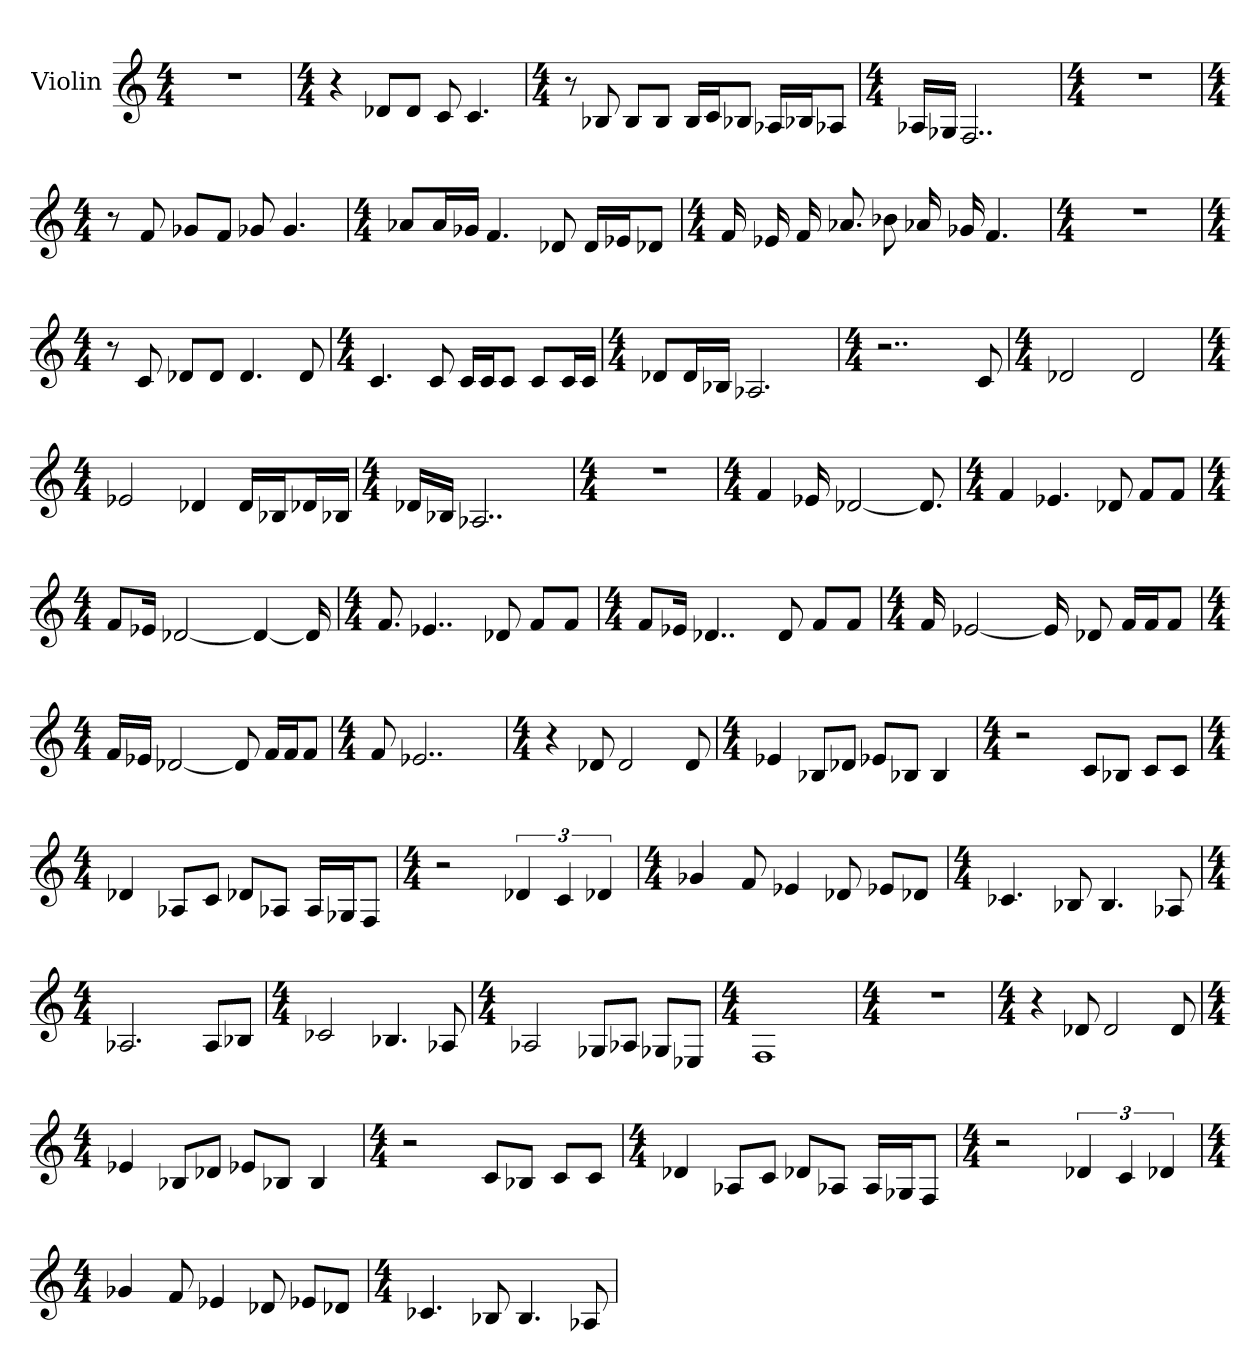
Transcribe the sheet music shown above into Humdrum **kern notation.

**kern
*part1
*staff1
*I"Violin
*I'Vln
*M4/4
=
1r
=
*M4/4
4r
8d-XL
8d-J
8c
4.c
=
*M4/4
8r
8B-X
8B-L
8B-J
16B-LL
16cJ
8B-XJ
16A-XLL
16B-XJ
8A-XJ
=
*M4/4
16A-XLL
16G-XJJ
2..F
=
*M4/4
1r
=
*M4/4
8r
8f
8g-XL
8fJ
8g-X
4.g-
=
*M4/4
8a-XL
16a-L
16g-XJJ
4.f
8d-X
16d-LL
16e-XJ
8d-XJ
=
*M4/4
16fLL
16e-XJ
16fL
8.a-XJ
8b-XL
16a-XL
16g-XJJ
4.f
=
*M4/4
1r
=
*M4/4
8r
8c
8d-XL
8d-J
4.d-
8d-
=
*M4/4
4.c
8c
16cLL
16cJ
8cJ
8cL
16cL
16cJJ
=
*M4/4
8d-XL
16d-L
16B-XJJ
2.A-X
=
*M4/4
2..r
8c
=
*M4/4
2d-X
2d-
=
*M4/4
2e-X
4d-X
16d-LL
16B-XJ
16d-XL
16B-XJJ
=
*M4/4
16d-XLL
16B-XJJ
2..A-X
=
*M4/4
1r
=
*M4/4
4f
16e-X
[2d-X
8.d-]
=
*M4/4
4f
4.e-X
8d-X
8fL
8fJ
=
*M4/4
8fL
16e-XJk
[2d-X
4d-_
16d-]
=
*M4/4
8.f
4..e-X
8d-X
8fL
8fJ
=
*M4/4
8fL
16e-XJk
4..d-X
8d-
8fL
8fJ
=
*M4/4
16f
[2e-X
16e-]
8d-X
16fLL
16fJ
8fJ
=
*M4/4
16fLL
16e-XJJ
[2d-X
8d-]
16fLL
16fJ
8fJ
=
*M4/4
8f
2..e-X
=
*M4/4
4r
8d-X
2d-
8d-
=
*M4/4
4e-X
8B-XL
8d-XJ
8e-XL
8B-XJ
4B-
=
*M4/4
2r
8cL
8B-XJ
8cL
8cJ
=
*M4/4
4d-X
8A-XL
8cJ
8d-XL
8A-XJ
16A-LL
16G-XJ
8FJ
=
*M4/4
2r
6d-X
6c
6d-X
=
*M4/4
4g-X
8f
4e-X
8d-X
8e-XL
8d-XJ
=
*M4/4
4.c-X
8B-X
4.B-
8A-X
=
*M4/4
2.A-X
8A-L
8B-XJ
=
*M4/4
2c-X
4.B-X
8A-X
=
*M4/4
2A-X
8G-XL
8A-XJ
8G-XL
8E-XJ
=
*M4/4
1F
=
*M4/4
1r
=
*M4/4
4r
8d-X
2d-
8d-
=
*M4/4
4e-X
8B-XL
8d-XJ
8e-XL
8B-XJ
4B-
=
*M4/4
2r
8cL
8B-XJ
8cL
8cJ
=
*M4/4
4d-X
8A-XL
8cJ
8d-XL
8A-XJ
16A-LL
16G-XJ
8FJ
=
*M4/4
2r
6d-X
6c
6d-X
=
*M4/4
4g-X
8f
4e-X
8d-X
8e-XL
8d-XJ
=
*M4/4
4.c-X
8B-X
4.B-
8A-X
=
*-
